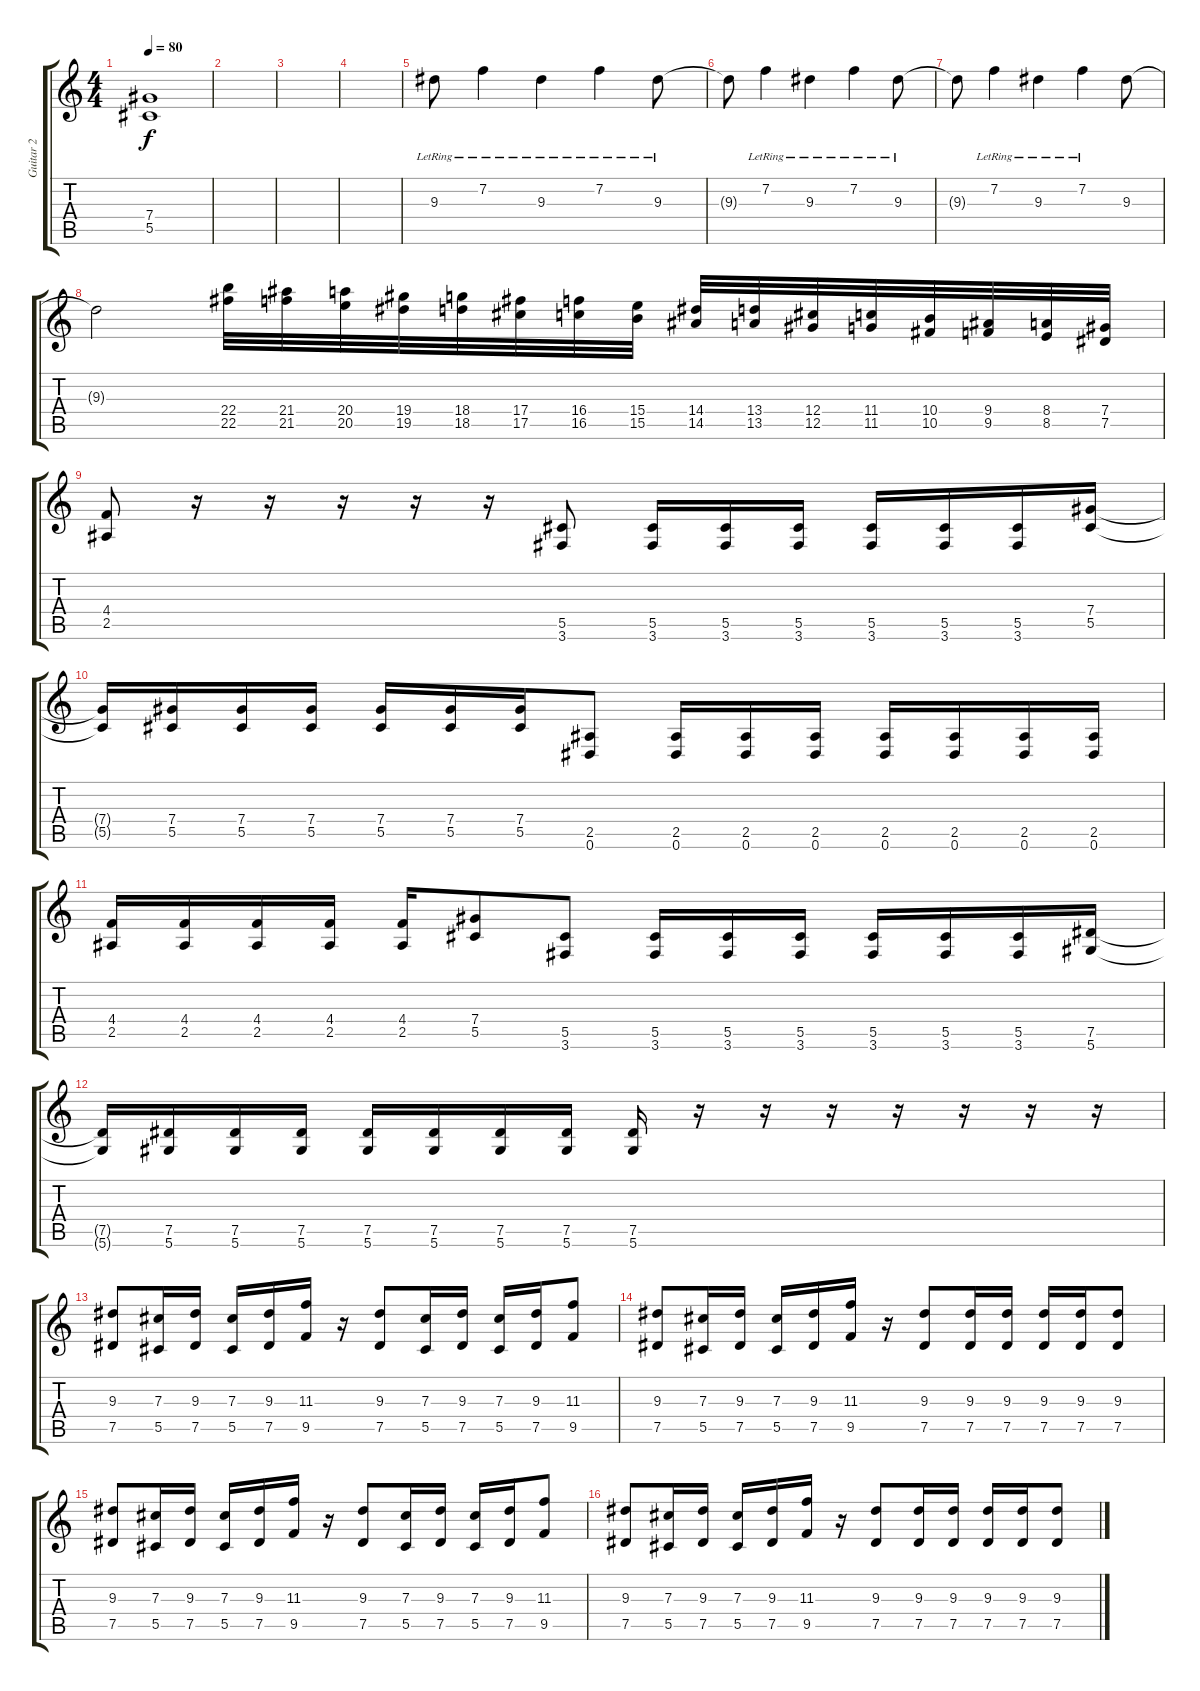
\track ("Guitar 2" "Guitar 2") {instrument distortionguitar}
\staff {score tabs}
\tuning (Eb4 Bb3 Gb3 Db3 Ab2 Eb2) {hide}
\ts (4 4)
\tempo 80
\clef g2
\ks c
(7.4 5.5).1{dy f} |
|
|
|
9.3{lr}.8 7.2{lr}.4 9.3{lr}.4 7.2{lr}.4 9.3{lr}.8 |
9.3{t}.8 7.2{lr}.4 9.3{lr}.4 7.2{lr}.4 9.3{lr}.8 |
9.3{t}.8 7.2{lr}.4 9.3{lr}.4 7.2{lr}.4 9.3.8 |
9.3{t}.2 (22.4 22.5).32 (21.4 21.5).32 (20.4 20.5).32 (19.4 19.5).32 (18.4 18.5).32 (17.4 17.5).32 (16.4 16.5).32 (15.4 15.5).32 (14.4 14.5).32 (13.4 13.5).32 (12.4 12.5).32 (11.4 11.5).32 (10.4 10.5).32 (9.4 9.5).32 (8.4 8.5).32 (7.4 7.5).32 |
(4.4 2.5).8 r.16 r.16 r.16 r.16 r.16 (5.5 3.6).8 (5.5 3.6).16 (5.5 3.6).16 (5.5 3.6).16 (5.5 3.6).16 (5.5 3.6).16 (5.5 3.6).16 (7.4 5.5).16 |
(7.4{t} 5.5{t}).16 (7.4 5.5).16 (7.4 5.5).16 (7.4 5.5).16 (7.4 5.5).16 (7.4 5.5).16 (7.4 5.5).16 (2.5 0.6).8 (2.5 0.6).16 (2.5 0.6).16 (2.5 0.6).16 (2.5 0.6).16 (2.5 0.6).16 (2.5 0.6).16 (2.5 0.6).16 |
(4.4 2.5).16 (4.4 2.5).16 (4.4 2.5).16 (4.4 2.5).16 (4.4 2.5).16 (7.4 5.5).8 (5.5 3.6).8 (5.5 3.6).16 (5.5 3.6).16 (5.5 3.6).16 (5.5 3.6).16 (5.5 3.6).16 (5.5 3.6).16 (7.5 5.6).16 |
(7.5{t} 5.6{t}).16 (7.5 5.6).16 (7.5 5.6).16 (7.5 5.6).16 (7.5 5.6).16 (7.5 5.6).16 (7.5 5.6).16 (7.5 5.6).16 (7.5 5.6).16 r.16 r.16 r.16 r.16 r.16 r.16 r.16 |
(9.3 7.5).8 (7.3 5.5).16 (9.3 7.5).16 (7.3 5.5).16 (9.3 7.5).16 (11.3 9.5).16 r.16 (9.3 7.5).8 (7.3 5.5).16 (9.3 7.5).16 (7.3 5.5).16 (9.3 7.5).16 (11.3 9.5).8 |
(9.3 7.5).8 (7.3 5.5).16 (9.3 7.5).16 (7.3 5.5).16 (9.3 7.5).16 (11.3 9.5).16 r.16 (9.3 7.5).8 (9.3 7.5).16 (9.3 7.5).16 (9.3 7.5).16 (9.3 7.5).16 (9.3 7.5).8 |
(9.3 7.5).8 (7.3 5.5).16 (9.3 7.5).16 (7.3 5.5).16 (9.3 7.5).16 (11.3 9.5).16 r.16 (9.3 7.5).8 (7.3 5.5).16 (9.3 7.5).16 (7.3 5.5).16 (9.3 7.5).16 (11.3 9.5).8 |
(9.3 7.5).8 (7.3 5.5).16 (9.3 7.5).16 (7.3 5.5).16 (9.3 7.5).16 (11.3 9.5).16 r.16 (9.3 7.5).8 (9.3 7.5).16 (9.3 7.5).16 (9.3 7.5).16 (9.3 7.5).16 (9.3 7.5).8
